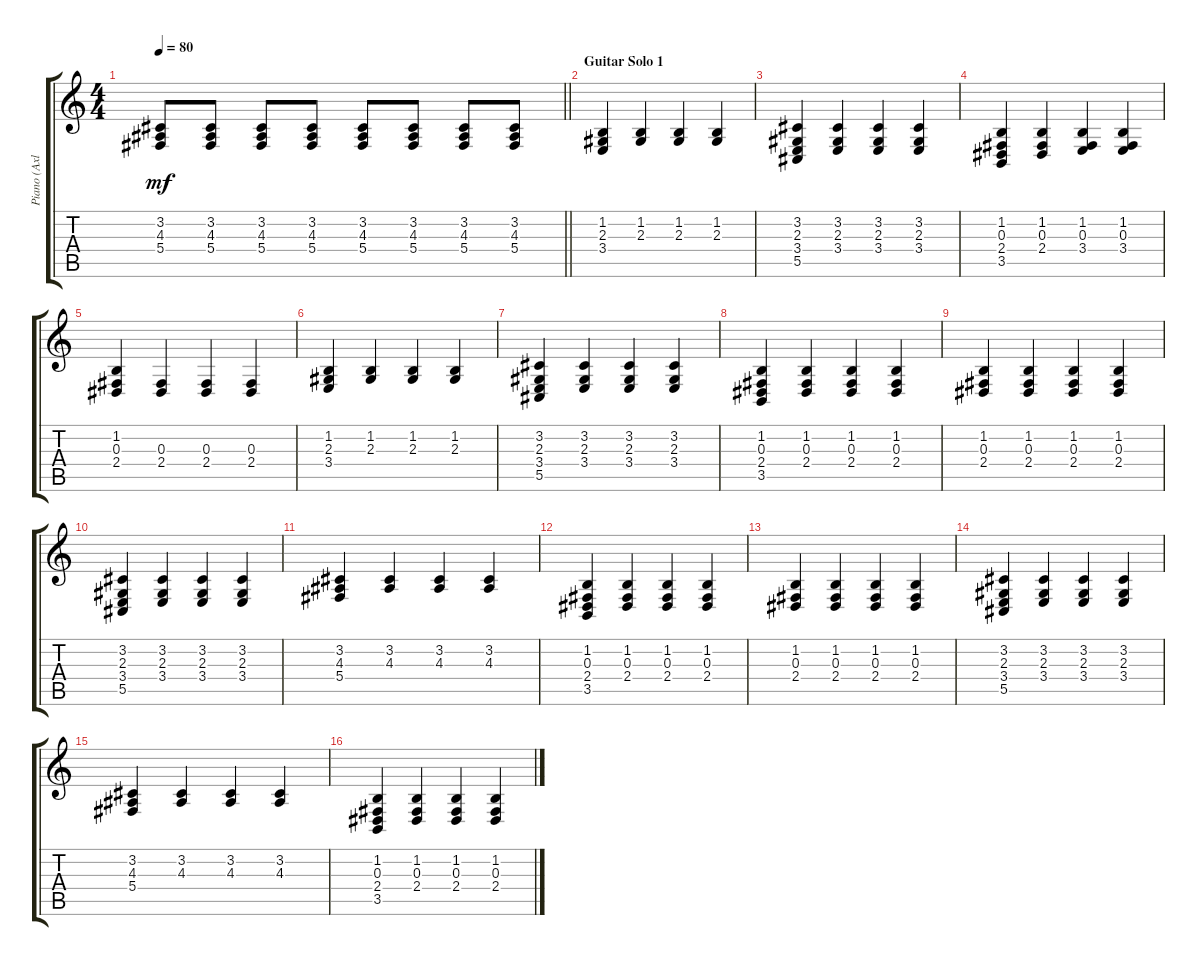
\track ("Piano (Axl)" "Piano (Axl") {instrument acousticgrandpiano}
\staff {score tabs}
\tuning (Eb4 Bb3 Gb3 Db3 Ab2 Eb2) {hide}
\ts (4 4)
\tempo 80
\clef g2
\barLineRight lightlight
\ks c
(3.2 4.3 5.4).8{dy mf instrument acousticgrandpiano} (3.2 4.3 5.4).8 (3.2 4.3 5.4).8 (3.2 4.3 5.4).8 (3.2 4.3 5.4).8 (3.2 4.3 5.4).8 (3.2 4.3 5.4).8 (3.2 4.3 5.4).8 |
\section ("" "Guitar Solo 1")
(1.2 2.3 3.4).4 (1.2 2.3).4 (1.2 2.3).4 (1.2 2.3).4 |
(3.2 2.3 3.4 5.5).4 (3.2 2.3 3.4).4 (3.2 2.3 3.4).4 (3.2 2.3 3.4).4 |
(1.2 0.3 2.4 3.5).4 (1.2 0.3 2.4).4 (1.2 0.3 3.4).4 (1.2 0.3 3.4).4 |
(1.2 0.3 2.4).4 (0.3 2.4).4 (0.3 2.4).4 (0.3 2.4).4 |
(1.2 2.3 3.4).4 (1.2 2.3).4 (1.2 2.3).4 (1.2 2.3).4 |
(3.2 2.3 3.4 5.5).4 (3.2 2.3 3.4).4 (3.2 2.3 3.4).4 (3.2 2.3 3.4).4 |
(1.2 0.3 2.4 3.5).4 (1.2 0.3 2.4).4 (1.2 0.3 2.4).4 (1.2 0.3 2.4).4 |
(1.2 0.3 2.4).4 (1.2 0.3 2.4).4 (1.2 0.3 2.4).4 (1.2 0.3 2.4).4 |
(3.2 2.3 3.4 5.5).4 (3.2 2.3 3.4).4 (3.2 2.3 3.4).4 (3.2 2.3 3.4).4 |
(3.2 4.3 5.4).4 (3.2 4.3).4 (3.2 4.3).4 (3.2 4.3).4 |
(1.2 0.3 2.4 3.5).4 (1.2 0.3 2.4).4 (1.2 0.3 2.4).4 (1.2 0.3 2.4).4 |
(1.2 0.3 2.4).4 (1.2 0.3 2.4).4 (1.2 0.3 2.4).4 (1.2 0.3 2.4).4 |
(3.2 2.3 3.4 5.5).4 (3.2 2.3 3.4).4 (3.2 2.3 3.4).4 (3.2 2.3 3.4).4 |
(3.2 4.3 5.4).4 (3.2 4.3).4 (3.2 4.3).4 (3.2 4.3).4 |
(1.2 0.3 2.4 3.5).4 (1.2 0.3 2.4).4 (1.2 0.3 2.4).4 (1.2 0.3 2.4).4
